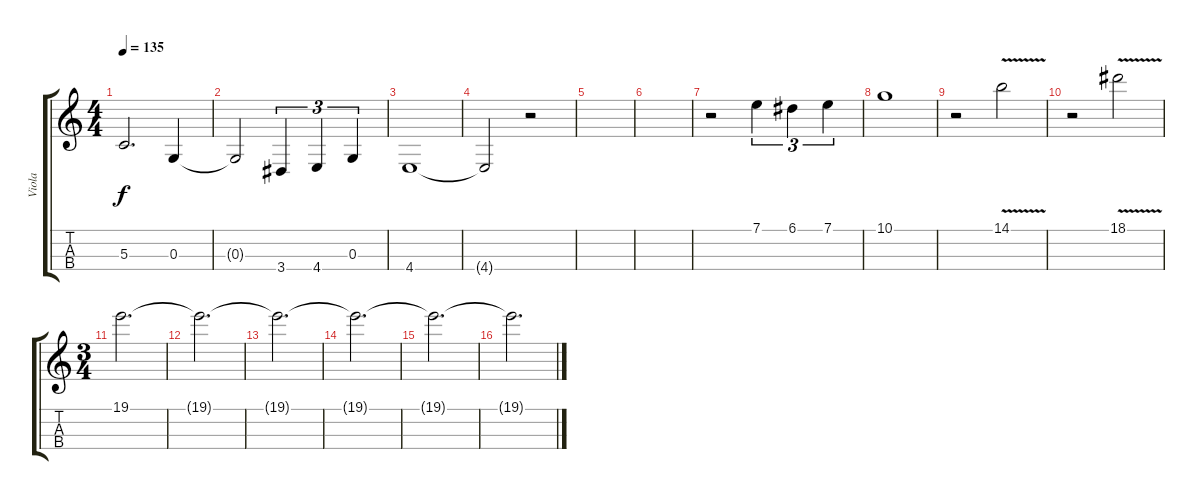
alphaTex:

\track ("Viola" "Viola") {instrument stringensemble2}
\staff {score tabs}
\tuning (A4 D4 G3 C3) {hide}
\ts (4 4)
\tempo 135
\clef g2
\ks c
5.3.2{d dy f} 0.3.4 |
0.3{t}.2 3.4.4{tu (3 2)} 4.4.4{tu (3 2)} 0.3.4{tu (3 2)} |
4.4.1 |
4.4{t}.2 r.2 |
|
|
r.2 7.1.4{tu (3 2)} 6.1.4{tu (3 2)} 7.1.4{tu (3 2)} |
10.1.1 |
r.2 14.1{v}.2 |
r.2 18.1{v}.2 |
\ts (3 4)
19.1.2{d} |
19.1{t}.2{d} |
19.1{t}.2{d} |
19.1{t}.2{d} |
19.1{t}.2{d} |
19.1{t}.2{d volume 3}
